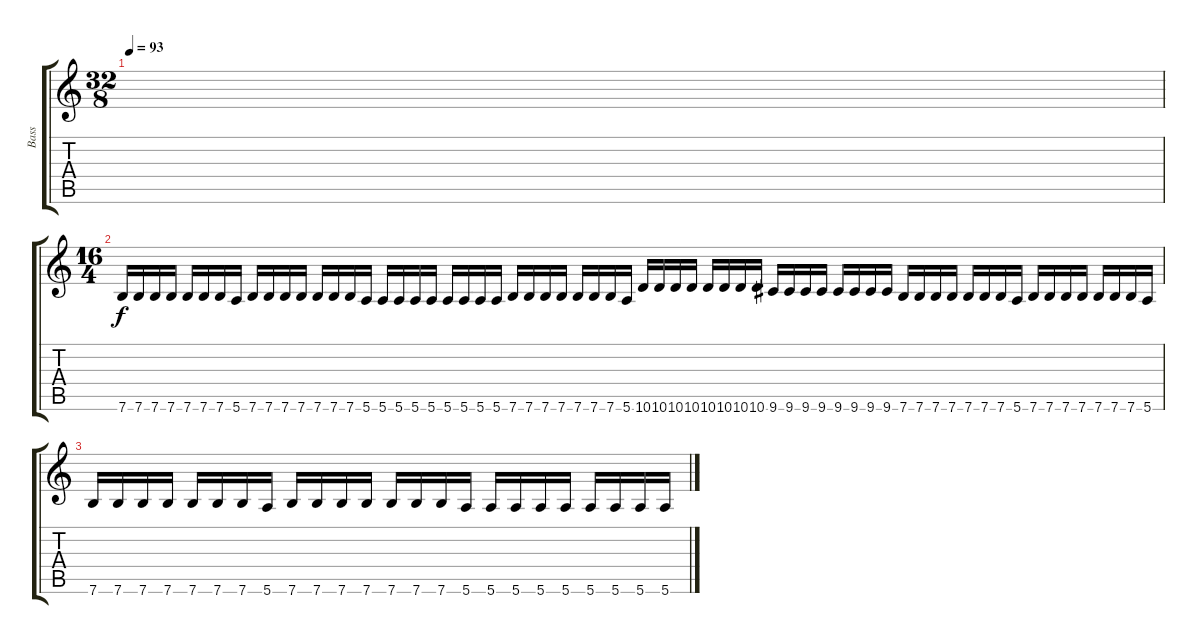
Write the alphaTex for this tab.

\track ("Bass" "Bass") {solo instrument acousticbass}
\staff {score tabs}
\tuning (E4 B3 G3 D3 A2 E2) {hide}
\ts (32 8)
\tempo 93
\clef g2
\ks c
|
\ts (16 4)
7.6.16 7.6.16 7.6.16 7.6.16 7.6.16 7.6.16 7.6.16 5.6.16 7.6.16 7.6.16 7.6.16 7.6.16 7.6.16 7.6.16 7.6.16 5.6.16 5.6.16 5.6.16 5.6.16 5.6.16 5.6.16 5.6.16 5.6.16 5.6.16 7.6.16 7.6.16 7.6.16 7.6.16 7.6.16 7.6.16 7.6.16 5.6.16 10.6.16 10.6.16 10.6.16 10.6.16 10.6.16 10.6.16 10.6.16 10.6.16 9.6.16 9.6.16 9.6.16 9.6.16 9.6.16 9.6.16 9.6.16 9.6.16 7.6.16 7.6.16 7.6.16 7.6.16 7.6.16 7.6.16 7.6.16 5.6.16 7.6.16 7.6.16 7.6.16 7.6.16 7.6.16 7.6.16 7.6.16 5.6.16 |
7.6.16 7.6.16 7.6.16 7.6.16 7.6.16 7.6.16 7.6.16 5.6.16 7.6.16 7.6.16 7.6.16 7.6.16 7.6.16 7.6.16 7.6.16 5.6.16 5.6.16 5.6.16 5.6.16 5.6.16 5.6.16 5.6.16 5.6.16 5.6.16
